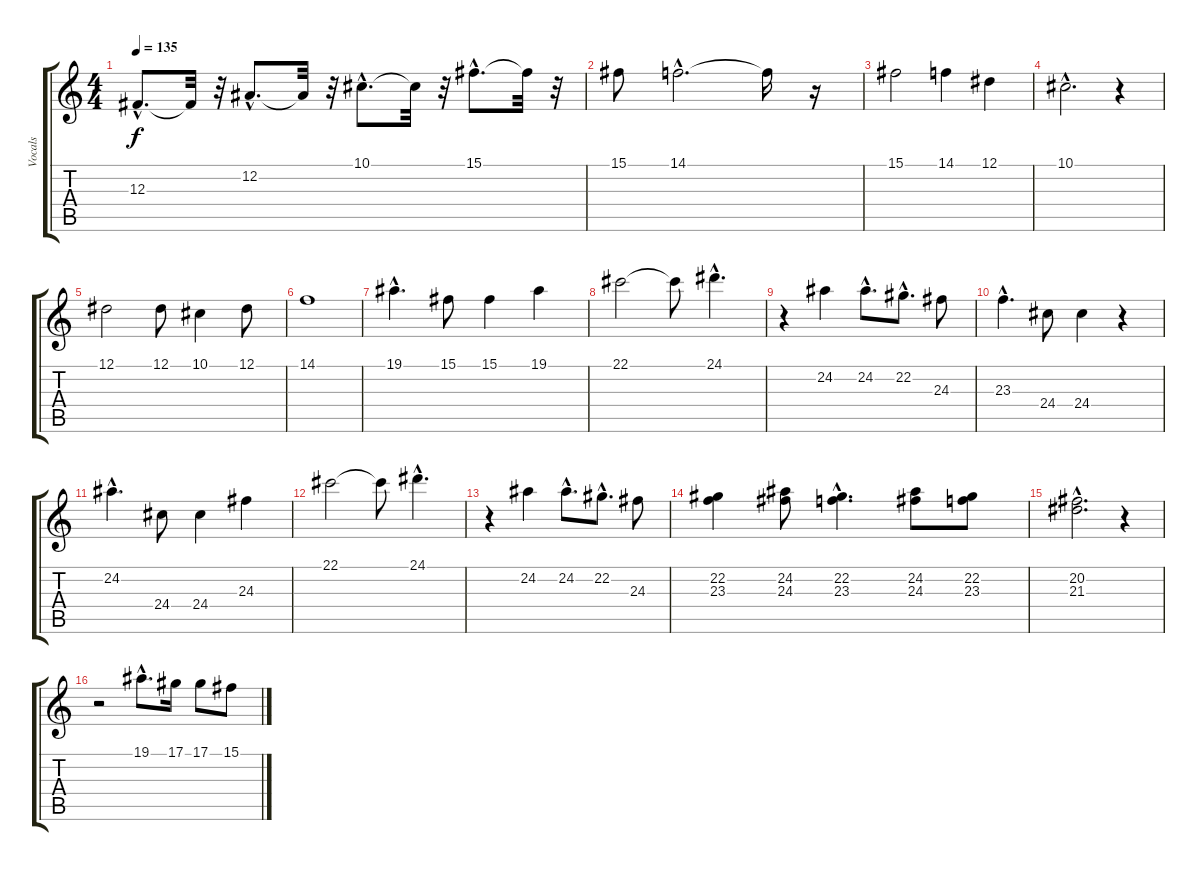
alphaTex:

\track ("Vocals" "Vocals") {instrument violin}
\staff {score tabs}
\tuning (Eb4 Bb3 Gb3 Db3 Ab2 Eb2) {hide}
\ts (4 4)
\tempo 135
\clef g2
\ks c
12.3{hac}.8{d dy f} 12.3{t}.32 r.32 12.2{hac}.8{d} 12.2{t}.32 r.32 10.1{hac}.8{d} 10.1{t}.32 r.32 15.1{hac}.8{d} 15.1{t}.32 r.32 |
15.1.8 14.1{hac}.2{d} 14.1{t}.16 r.16 |
15.1.2 14.1.4 12.1.4 |
10.1{hac}.2{d} r.4 |
12.1.2 12.1.8 10.1.4 12.1.8 |
14.1.1 |
19.1{hac}.4{d} 15.1.8 15.1.4 19.1.4 |
22.1.2 22.1{t}.8 24.1{hac}.4{d} |
r.4 24.2.4 24.2{hac}.8{d} 22.2{hac}.8{d} 24.3.8 |
23.3{hac}.4{d} 24.4.8 24.4.4 r.4 |
24.2{hac}.4{d} 24.4.8 24.4.4 24.3.4 |
22.1.2 22.1{t}.8 24.1{hac}.4{d} |
r.4 24.2.4 24.2{hac}.8{d} 22.2{hac}.8{d} 24.3.8 |
(22.2 23.3).4 (24.2 24.3).8 (22.2{hac} 23.3{hac}).4{d} (24.2 24.3).8 (22.2 23.3).8 |
(20.2{hac} 21.3{hac}).2{d} r.4 |
r.2 19.1{hac}.8{d} 17.1.16 17.1.8 15.1.8
